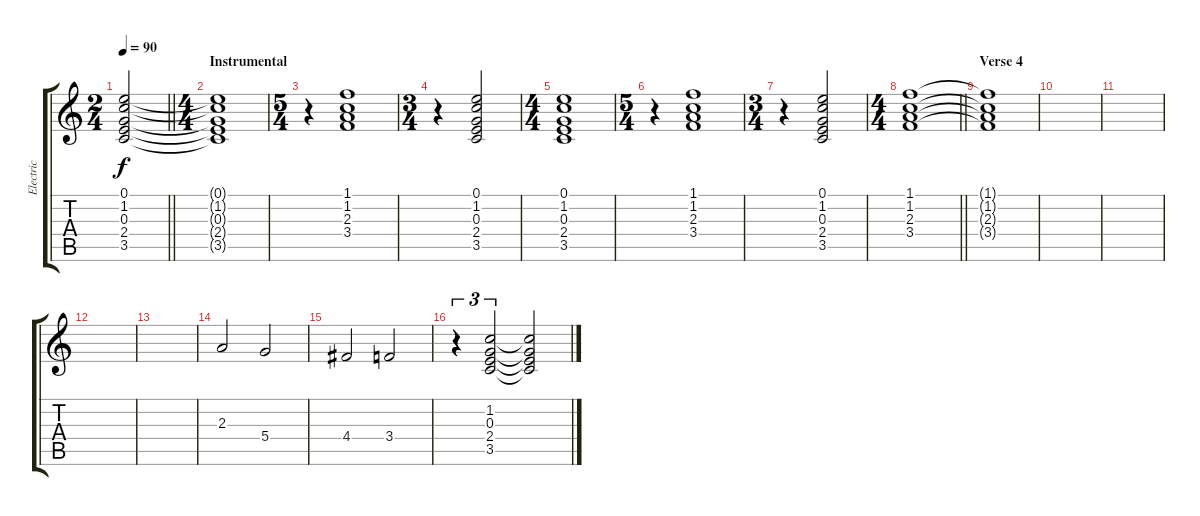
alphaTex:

\track ("Electric" "Electric") {instrument overdrivenguitar}
\staff {score tabs}
\tuning (E4 B3 G3 D3 A2 E2) {hide}
\ts (2 4)
\tempo 90
\clef g2
\barLineRight lightlight
\ks c
(0.1 1.2 0.3 2.4 3.5).2{dy f} |
\ts (4 4)
\section ("" "Instrumental")
(0.1{t} 1.2{t} 0.3{t} 2.4{t} 3.5{t}).1 |
\ts (5 4)
r.4 (1.1 1.2 2.3 3.4).1 |
\ts (3 4)
r.4 (0.1 1.2 0.3 2.4 3.5).2 |
\ts (4 4)
(0.1 1.2 0.3 2.4 3.5).1 |
\ts (5 4)
r.4 (1.1 1.2 2.3 3.4).1 |
\ts (3 4)
r.4 (0.1 1.2 0.3 2.4 3.5).2 |
\ts (4 4)
\barLineRight lightlight
(1.1 1.2 2.3 3.4).1 |
\section ("" "Verse 4")
(1.1{t} 1.2{t} 2.3{t} 3.4{t}).1 |
|
|
|
|
2.3.2 5.4.2 |
4.4.2 3.4.2 |
r.4{tu (3 2)} (1.2 0.3 2.4 3.5).2{tu (3 2)} (1.2{t} 0.3{t} 2.4{t} 3.5{t}).2
